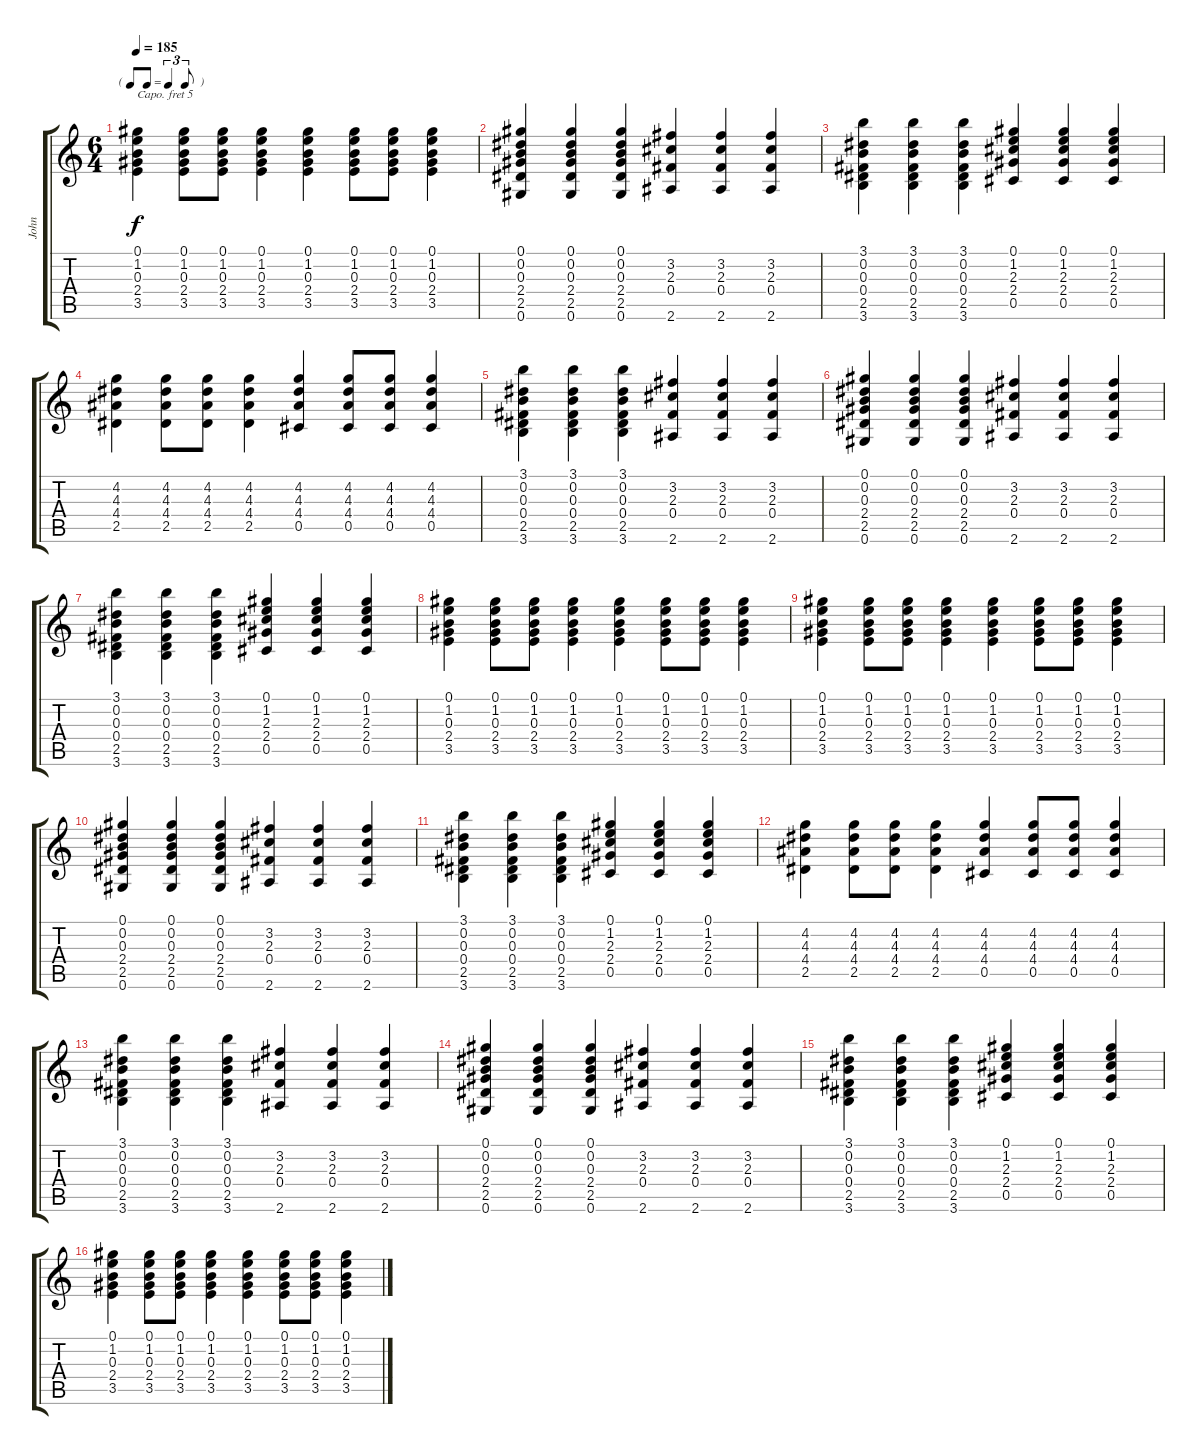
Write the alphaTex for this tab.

\track ("John" "John") {instrument acousticguitarsteel}
\staff {score tabs}
\capo 5
\tuning (Eb4 Bb3 Gb3 Db3 Ab2 Eb2) {hide}
\ts (6 4)
\tf triplet8th
\tempo 185
\clef g2
\ks c
(0.1 1.2 0.3 2.4 3.5).4{dy f} (0.1 1.2 0.3 2.4 3.5).8 (0.1 1.2 0.3 2.4 3.5).8 (0.1 1.2 0.3 2.4 3.5).4 (0.1 1.2 0.3 2.4 3.5).4 (0.1 1.2 0.3 2.4 3.5).8 (0.1 1.2 0.3 2.4 3.5).8 (0.1 1.2 0.3 2.4 3.5).4 |
(0.1 0.2 0.3 2.4 2.5 0.6).4 (0.1 0.2 0.3 2.4 2.5 0.6).4 (0.1 0.2 0.3 2.4 2.5 0.6).4 (3.2 2.3 0.4 2.6).4 (3.2 2.3 0.4 2.6).4 (3.2 2.3 0.4 2.6).4 |
(3.1 0.2 0.3 0.4 2.5 3.6).4 (3.1 0.2 0.3 0.4 2.5 3.6).4 (3.1 0.2 0.3 0.4 2.5 3.6).4 (0.1 1.2 2.3 2.4 0.5).4 (0.1 1.2 2.3 2.4 0.5).4 (0.1 1.2 2.3 2.4 0.5).4 |
(4.2 4.3 4.4 2.5).4 (4.2 4.3 4.4 2.5).8 (4.2 4.3 4.4 2.5).8 (4.2 4.3 4.4 2.5).4 (4.2 4.3 4.4 0.5).4 (4.2 4.3 4.4 0.5).8 (4.2 4.3 4.4 0.5).8 (4.2 4.3 4.4 0.5).4 |
(3.1 0.2 0.3 0.4 2.5 3.6).4 (3.1 0.2 0.3 0.4 2.5 3.6).4 (3.1 0.2 0.3 0.4 2.5 3.6).4 (3.2 2.3 0.4 2.6).4 (3.2 2.3 0.4 2.6).4 (3.2 2.3 0.4 2.6).4 |
(0.1 0.2 0.3 2.4 2.5 0.6).4 (0.1 0.2 0.3 2.4 2.5 0.6).4 (0.1 0.2 0.3 2.4 2.5 0.6).4 (3.2 2.3 0.4 2.6).4 (3.2 2.3 0.4 2.6).4 (3.2 2.3 0.4 2.6).4 |
(3.1 0.2 0.3 0.4 2.5 3.6).4 (3.1 0.2 0.3 0.4 2.5 3.6).4 (3.1 0.2 0.3 0.4 2.5 3.6).4 (0.1 1.2 2.3 2.4 0.5).4 (0.1 1.2 2.3 2.4 0.5).4 (0.1 1.2 2.3 2.4 0.5).4 |
(0.1 1.2 0.3 2.4 3.5).4 (0.1 1.2 0.3 2.4 3.5).8 (0.1 1.2 0.3 2.4 3.5).8 (0.1 1.2 0.3 2.4 3.5).4 (0.1 1.2 0.3 2.4 3.5).4 (0.1 1.2 0.3 2.4 3.5).8 (0.1 1.2 0.3 2.4 3.5).8 (0.1 1.2 0.3 2.4 3.5).4 |
(0.1 1.2 0.3 2.4 3.5).4 (0.1 1.2 0.3 2.4 3.5).8 (0.1 1.2 0.3 2.4 3.5).8 (0.1 1.2 0.3 2.4 3.5).4 (0.1 1.2 0.3 2.4 3.5).4 (0.1 1.2 0.3 2.4 3.5).8 (0.1 1.2 0.3 2.4 3.5).8 (0.1 1.2 0.3 2.4 3.5).4 |
(0.1 0.2 0.3 2.4 2.5 0.6).4 (0.1 0.2 0.3 2.4 2.5 0.6).4 (0.1 0.2 0.3 2.4 2.5 0.6).4 (3.2 2.3 0.4 2.6).4 (3.2 2.3 0.4 2.6).4 (3.2 2.3 0.4 2.6).4 |
(3.1 0.2 0.3 0.4 2.5 3.6).4 (3.1 0.2 0.3 0.4 2.5 3.6).4 (3.1 0.2 0.3 0.4 2.5 3.6).4 (0.1 1.2 2.3 2.4 0.5).4 (0.1 1.2 2.3 2.4 0.5).4 (0.1 1.2 2.3 2.4 0.5).4 |
(4.2 4.3 4.4 2.5).4 (4.2 4.3 4.4 2.5).8 (4.2 4.3 4.4 2.5).8 (4.2 4.3 4.4 2.5).4 (4.2 4.3 4.4 0.5).4 (4.2 4.3 4.4 0.5).8 (4.2 4.3 4.4 0.5).8 (4.2 4.3 4.4 0.5).4 |
(3.1 0.2 0.3 0.4 2.5 3.6).4 (3.1 0.2 0.3 0.4 2.5 3.6).4 (3.1 0.2 0.3 0.4 2.5 3.6).4 (3.2 2.3 0.4 2.6).4 (3.2 2.3 0.4 2.6).4 (3.2 2.3 0.4 2.6).4 |
(0.1 0.2 0.3 2.4 2.5 0.6).4 (0.1 0.2 0.3 2.4 2.5 0.6).4 (0.1 0.2 0.3 2.4 2.5 0.6).4 (3.2 2.3 0.4 2.6).4 (3.2 2.3 0.4 2.6).4 (3.2 2.3 0.4 2.6).4 |
(3.1 0.2 0.3 0.4 2.5 3.6).4 (3.1 0.2 0.3 0.4 2.5 3.6).4 (3.1 0.2 0.3 0.4 2.5 3.6).4 (0.1 1.2 2.3 2.4 0.5).4 (0.1 1.2 2.3 2.4 0.5).4 (0.1 1.2 2.3 2.4 0.5).4 |
(0.1 1.2 0.3 2.4 3.5).4 (0.1 1.2 0.3 2.4 3.5).8 (0.1 1.2 0.3 2.4 3.5).8 (0.1 1.2 0.3 2.4 3.5).4 (0.1 1.2 0.3 2.4 3.5).4 (0.1 1.2 0.3 2.4 3.5).8 (0.1 1.2 0.3 2.4 3.5).8 (0.1 1.2 0.3 2.4 3.5).4
